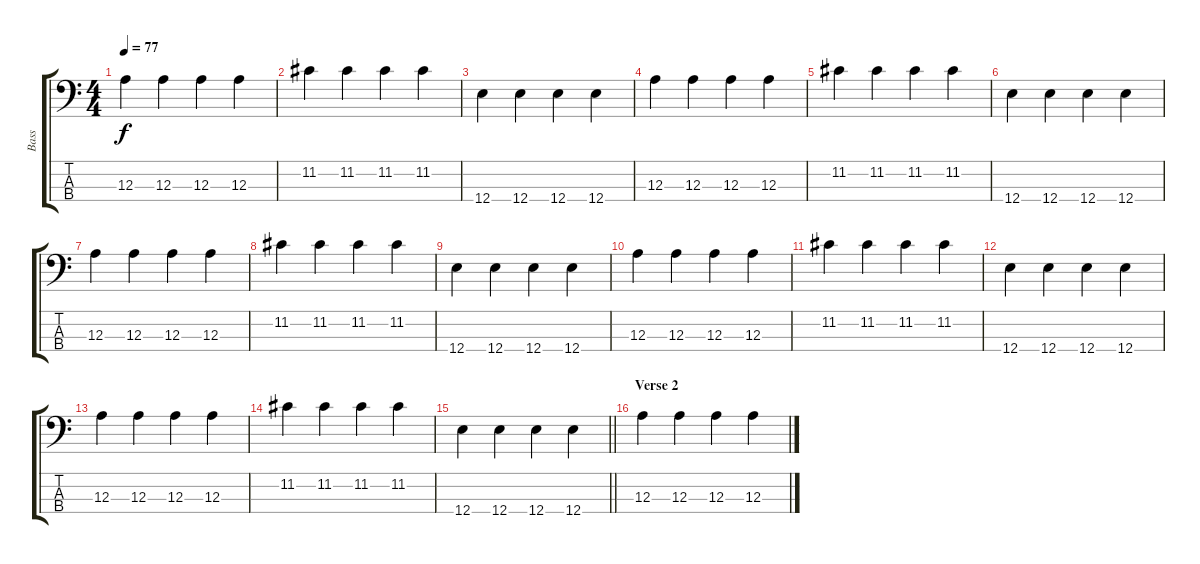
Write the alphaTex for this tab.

\track ("Bass" "Bass") {instrument electricbassfinger}
\staff {score tabs}
\tuning (G2 D2 A1 E1) {hide}
\ts (4 4)
\tempo 77
\clef f4
\ks c
12.3.4{dy f} 12.3.4 12.3.4 12.3.4 |
11.2.4 11.2.4 11.2.4 11.2.4 |
12.4.4 12.4.4 12.4.4 12.4.4 |
12.3.4 12.3.4 12.3.4 12.3.4 |
11.2.4 11.2.4 11.2.4 11.2.4 |
12.4.4 12.4.4 12.4.4 12.4.4 |
12.3.4 12.3.4 12.3.4 12.3.4 |
11.2.4 11.2.4 11.2.4 11.2.4 |
12.4.4 12.4.4 12.4.4 12.4.4 |
12.3.4 12.3.4 12.3.4 12.3.4 |
11.2.4 11.2.4 11.2.4 11.2.4 |
12.4.4 12.4.4 12.4.4 12.4.4 |
12.3.4 12.3.4 12.3.4 12.3.4 |
11.2.4 11.2.4 11.2.4 11.2.4 |
\barLineRight lightlight
12.4.4 12.4.4 12.4.4 12.4.4 |
\section ("" "Verse 2")
12.3.4 12.3.4 12.3.4 12.3.4
